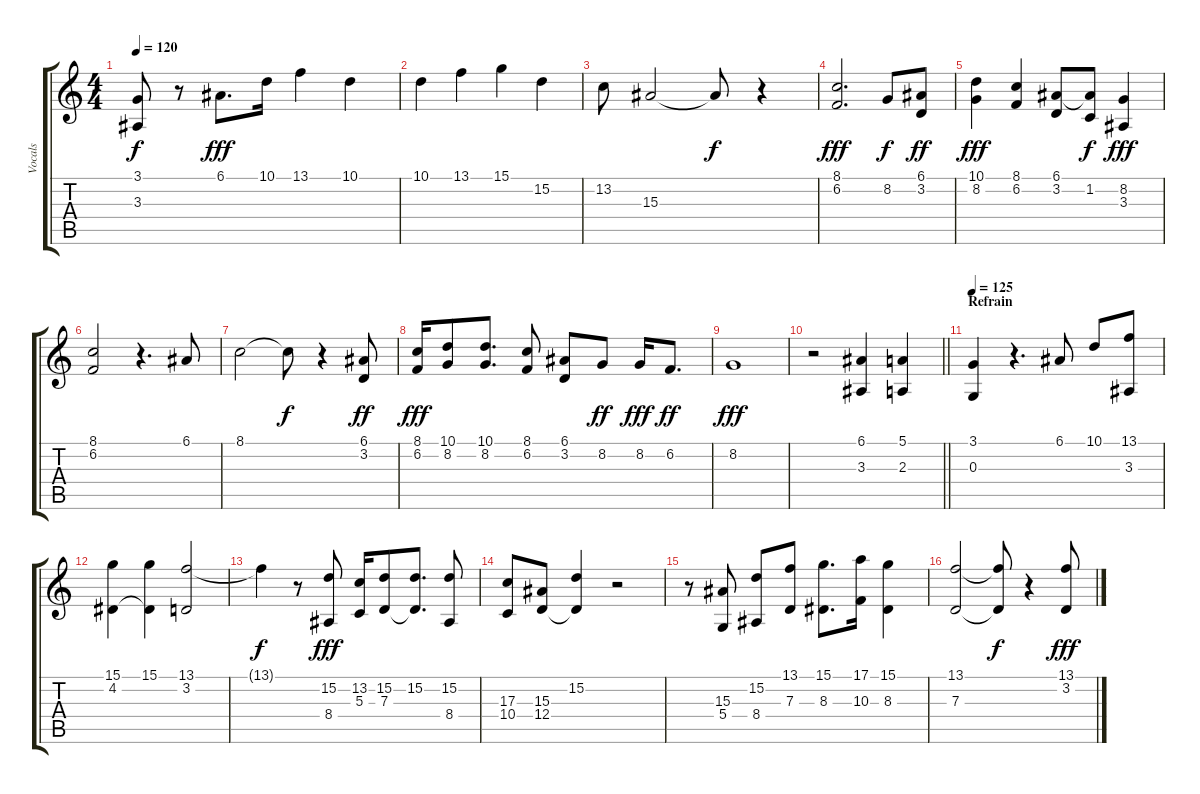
\track ("Vocals" "Vocals") {instrument tenorsax}
\staff {score tabs}
\tuning (E4 B3 G3 D3 A2 E2) {hide}
\ts (4 4)
\tempo 120
\clef g2
\ks c
(3.1{t} 3.3{t}).8{dy f} r.8 6.1.8{d dy fff} 10.1.16 13.1.4 10.1.4 |
10.1.4 13.1.4 15.1.4 15.2.4 |
13.2.8 15.3.2 15.3{t}.8{dy f} r.4 |
(8.1 6.2).2{d dy fff} 8.2.8{dy f} (6.1 3.2).8{dy ff} |
(10.1 8.2).4{dy fff} (8.1 6.2).4 (6.1 3.2).8 (6.1{t} 1.2).8{dy f} (8.2 3.3).4{dy fff} |
(8.1 6.2).2 r.4{d} 6.1.8 |
8.1.2 8.1{t}.8{dy f} r.4 (6.1 3.2).8{dy ff} |
(8.1 6.2).16{dy fff} (10.1 8.2).8 (10.1 8.2).8{d} (8.1 6.2).8 (6.1 3.2).8 8.2.8{dy ff} 8.2.16{dy fff} 6.2.8{d dy ff} |
8.2.1{dy fff} |
\barLineRight lightlight
r.2 (6.1 3.3).4 (5.1 2.3).4 |
\section ("" "Refrain")
\tempo 125
(3.1 0.3).4 r.4{d} 6.1.8 10.1.8 (13.1 3.3).8 |
(15.1 4.2).4 (15.1 4.2{t}).4 (13.1 3.2).2 |
13.1{t}.4{dy f} r.8 (15.2 8.4).8{dy fff} (13.2 5.3).16 (15.2 7.3).8 (15.2 7.3{t}).8{d} (15.2 8.4).8 |
(17.3 10.4).8 (15.3 12.4).8 (15.2 12.4{t}).4 r.2 |
r.8 (15.3 5.4).8 (15.2 8.4).8 (13.1 7.3).8 (15.1 8.3).8{d} (17.1 10.3).16 (15.1 8.3).4 |
(13.1 7.3).2 (13.1{t} 7.3{t}).8{dy f} r.4 (13.1 3.2).8{dy fff}
